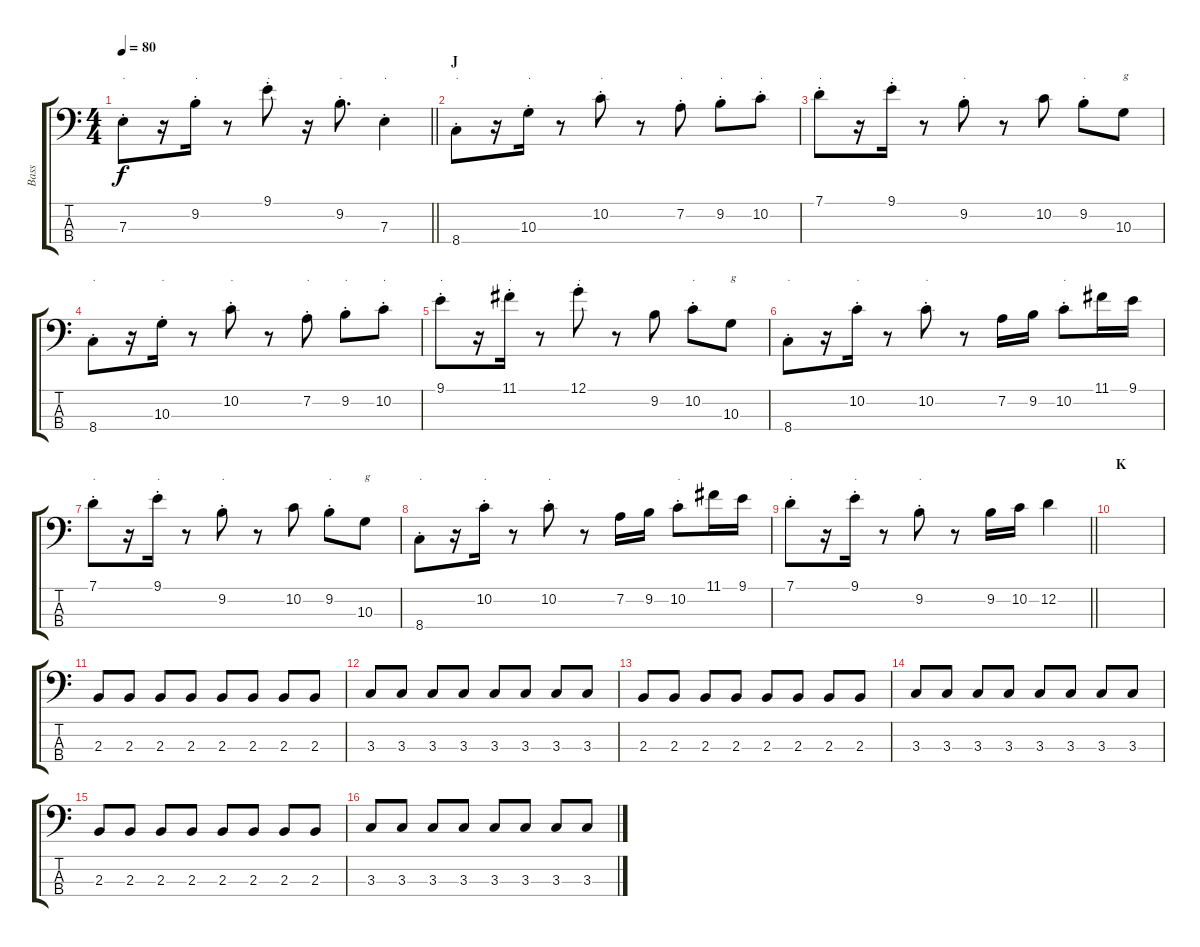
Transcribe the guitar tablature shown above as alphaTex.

\track ("Bass" "Bass") {instrument electricbassfinger}
\staff {score tabs}
\tuning (G2 D2 A1 E1) {hide}
\ts (4 4)
\tempo 80
\clef f4
\barLineRight lightlight
\ks c
7.3{st}.8{txt "." dy f} r.16 9.2{st}.16{txt "."} r.8 9.1{st}.8{txt "."} r.16 9.2{st}.8{d txt "."} 7.3{st}.4{txt "."} |
\section ("" "J")
8.4{st}.8{txt "."} r.16 10.3{st}.16{txt "."} r.8 10.2{st}.8{txt "."} r.8 7.2{st}.8{txt "."} 9.2{st}.8{txt "."} 10.2{st}.8{txt "."} |
7.1{st}.8{txt "."} r.16 9.1{st}.16{txt "."} r.8 9.2{st}.8{txt "."} r.8 10.2.8 9.2{st}.8{txt "."} 10.3.8{txt "g"} |
8.4{st}.8{txt "."} r.16 10.3{st}.16{txt "."} r.8 10.2{st}.8{txt "."} r.8 7.2{st}.8{txt "."} 9.2{st}.8{txt "."} 10.2{st}.8{txt "."} |
9.1{st}.8{txt "."} r.16 11.1{st}.16{txt "."} r.8 12.1{st}.8{txt "."} r.8 9.2.8 10.2{st}.8{txt "."} 10.3.8{txt "g"} |
8.4{st}.8{txt "."} r.16 10.2{st}.16{txt "."} r.8 10.2{st}.8{txt "."} r.8 7.2.16 9.2.16 10.2{st}.8{txt "."} 11.1.16 9.1.16 |
7.1{st}.8{txt "."} r.16 9.1{st}.16{txt "."} r.8 9.2{st}.8{txt "."} r.8 10.2.8 9.2{st}.8{txt "."} 10.3.8{txt "g"} |
8.4{st}.8{txt "."} r.16 10.2{st}.16{txt "."} r.8 10.2{st}.8{txt "."} r.8 7.2.16 9.2.16 10.2{st}.8{txt "."} 11.1.16 9.1.16 |
\barLineRight lightlight
7.1{st}.8{txt "."} r.16 9.1{st}.16{txt "."} r.8 9.2{st}.8{txt "."} r.8 9.2.16 10.2.16 12.2.4 |
\section ("" "K")
|
2.3.8 2.3.8 2.3.8 2.3.8 2.3.8 2.3.8 2.3.8 2.3.8 |
3.3.8 3.3.8 3.3.8 3.3.8 3.3.8 3.3.8 3.3.8 3.3.8 |
2.3.8 2.3.8 2.3.8 2.3.8 2.3.8 2.3.8 2.3.8 2.3.8 |
3.3.8 3.3.8 3.3.8 3.3.8 3.3.8 3.3.8 3.3.8 3.3.8 |
2.3.8 2.3.8 2.3.8 2.3.8 2.3.8 2.3.8 2.3.8 2.3.8 |
3.3.8 3.3.8 3.3.8 3.3.8 3.3.8 3.3.8 3.3.8 3.3.8
